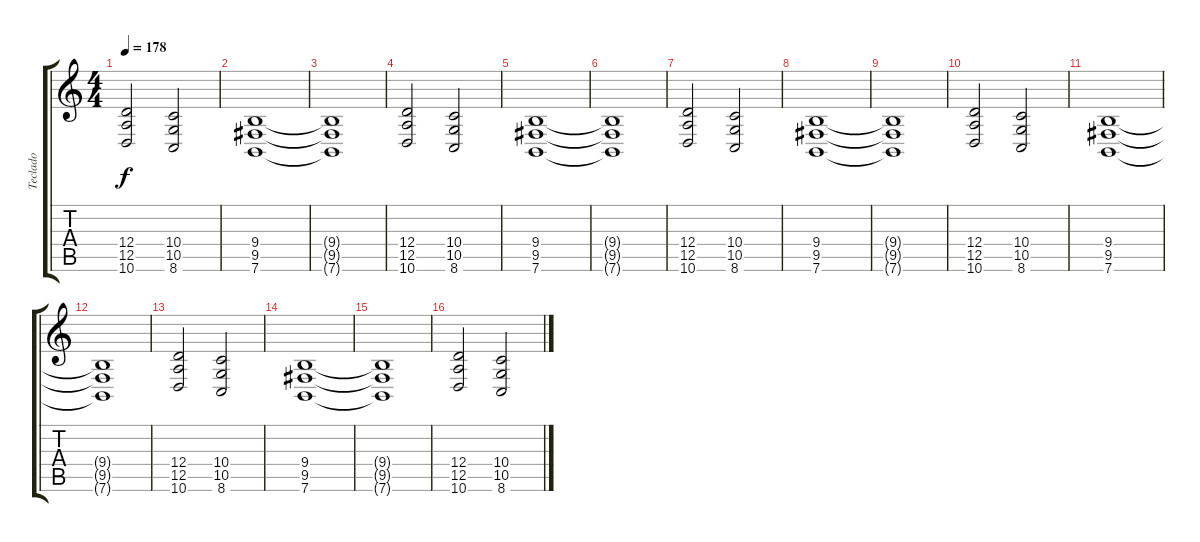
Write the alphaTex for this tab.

\track ("Teclado" "Teclado") {instrument churchorgan}
\staff {score tabs}
\tuning (E4 B3 G3 D3 A2 E2) {hide}
\ts (4 4)
\tempo 178
\clef g2
\ks c
(12.4 12.5 10.6).2{dy f} (10.4 10.5 8.6).2 |
(9.4 9.5 7.6).1 |
(9.4{t} 9.5{t} 7.6{t}).1 |
(12.4 12.5 10.6).2 (10.4 10.5 8.6).2 |
(9.4 9.5 7.6).1 |
(9.4{t} 9.5{t} 7.6{t}).1 |
(12.4 12.5 10.6).2 (10.4 10.5 8.6).2 |
(9.4 9.5 7.6).1 |
(9.4{t} 9.5{t} 7.6{t}).1 |
(12.4 12.5 10.6).2 (10.4 10.5 8.6).2 |
(9.4 9.5 7.6).1 |
(9.4{t} 9.5{t} 7.6{t}).1 |
(12.4 12.5 10.6).2 (10.4 10.5 8.6).2 |
(9.4 9.5 7.6).1 |
(9.4{t} 9.5{t} 7.6{t}).1 |
(12.4 12.5 10.6).2 (10.4 10.5 8.6).2
